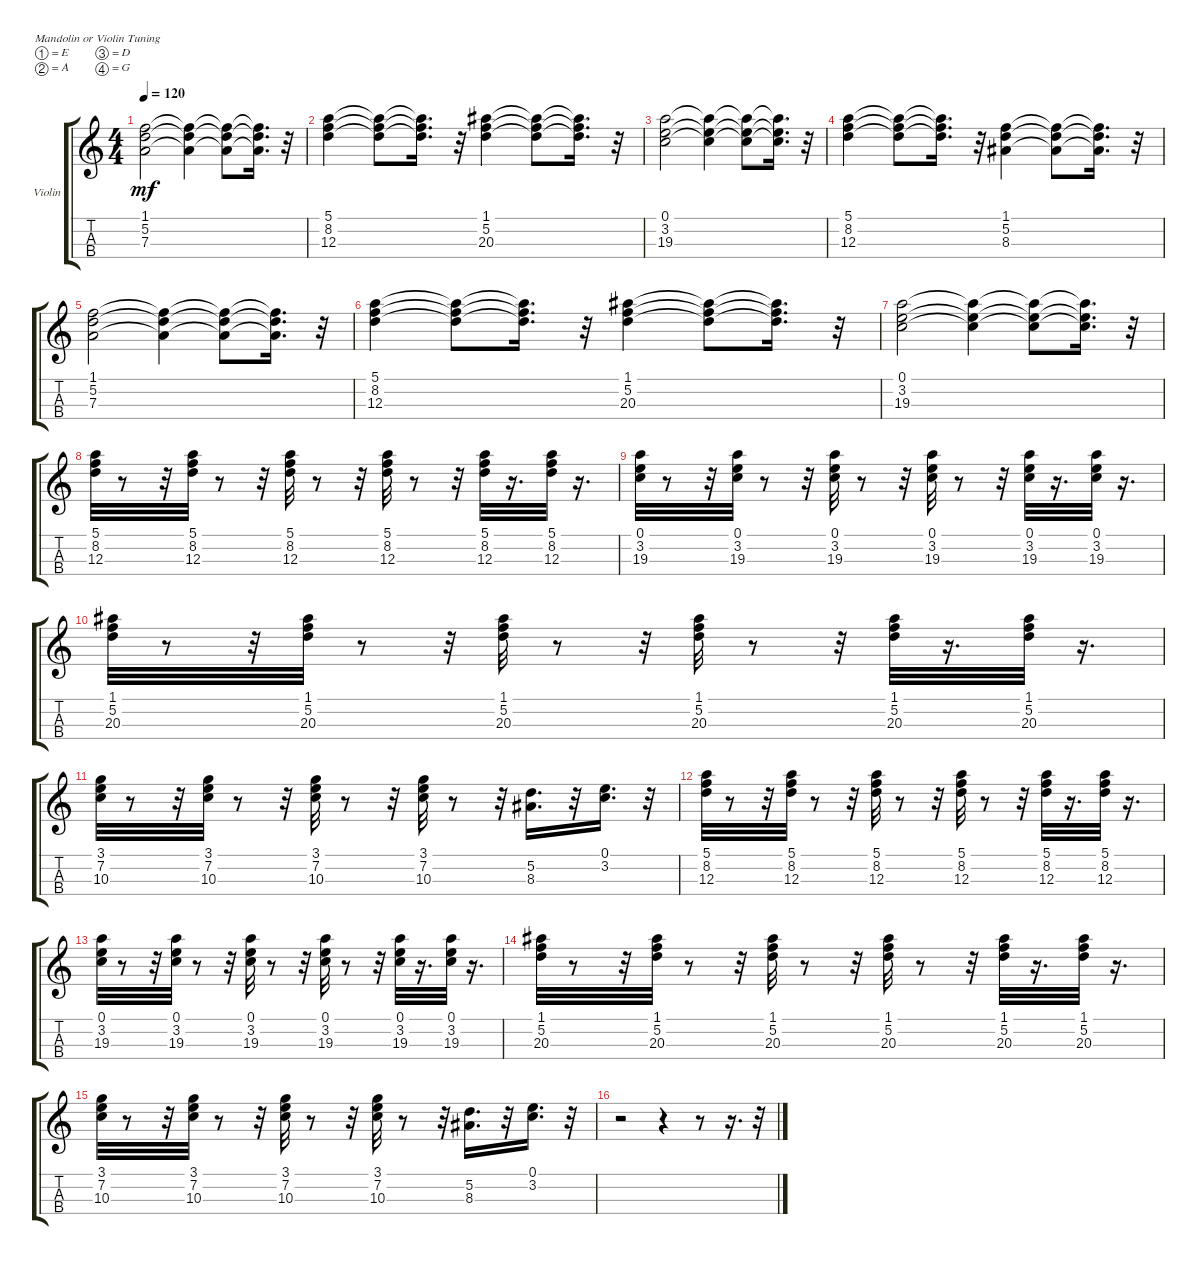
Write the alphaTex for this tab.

\bracketExtendMode groupsimilarinstruments
\firstSystemTrackNameOrientation horizontal
\otherSystemsTrackNameOrientation horizontal
\track ("" "Violin") {instrument violin}
\staff {score tabs}
\tuning (E5 A4 D4 G3)
\ts (4 4)
\tempo 120
\clef g2
\ks c
(1.1 5.2 7.3).2{dy mf} (1.1{t} 5.2{t} 7.3{t}).4 (1.1{t} 5.2{t} 7.3{t}).8 (1.1{t} 5.2{t} 7.3{t}).16{d} r.32 |
(5.1 8.2 12.3).4 (5.1{t} 8.2{t} 12.3{t}).8 (5.1{t} 8.2{t} 12.3{t}).16{d} r.32 (5.2 1.1 20.3).4 (5.2{t} 1.1{t} 20.3{t}).8 (5.2{t} 1.1{t} 20.3{t}).16{d} r.32 |
(3.2 0.1 19.3).2 (3.2{t} 0.1{t} 19.3{t}).4 (3.2{t} 0.1{t} 19.3{t}).8 (3.2{t} 0.1{t} 19.3{t}).16{d} r.32 |
(5.1 8.2 12.3).4 (5.1{t} 8.2{t} 12.3{t}).8 (5.1{t} 8.2{t} 12.3{t}).16{d} r.32 (1.1 5.2 8.3).4 (1.1{t} 5.2{t} 8.3{t}).8 (1.1{t} 5.2{t} 8.3{t}).16{d} r.32 |
(1.1 5.2 7.3).2 (1.1{t} 5.2{t} 7.3{t}).4 (1.1{t} 5.2{t} 7.3{t}).8 (1.1{t} 5.2{t} 7.3{t}).16{d} r.32 |
(5.1 8.2 12.3).4 (5.1{t} 8.2{t} 12.3{t}).8 (5.1{t} 8.2{t} 12.3{t}).16{d} r.32 (5.2 1.1 20.3).4 (5.2{t} 1.1{t} 20.3{t}).8 (5.2{t} 1.1{t} 20.3{t}).16{d} r.32 |
(3.2 0.1 19.3).2 (3.2{t} 0.1{t} 19.3{t}).4 (3.2{t} 0.1{t} 19.3{t}).8 (3.2{t} 0.1{t} 19.3{t}).16{d} r.32 |
(5.1 8.2 12.3).32 r.8 r.32 (5.1 8.2 12.3).32 r.8 r.32 (5.1 8.2 12.3).32 r.8 r.32 (5.1 8.2 12.3).32 r.8 r.32 (5.1 8.2 12.3).32 r.16{d} (5.1 8.2 12.3).32 r.16{d} |
(0.1 3.2 19.3).32 r.8 r.32 (0.1 3.2 19.3).32 r.8 r.32 (0.1 3.2 19.3).32 r.8 r.32 (0.1 3.2 19.3).32 r.8 r.32 (0.1 3.2 19.3).32 r.16{d} (0.1 3.2 19.3).32 r.16{d} |
(5.2 1.1 20.3).32 r.8 r.32 (1.1 5.2 20.3).32 r.8 r.32 (5.2 1.1 20.3).32 r.8 r.32 (5.2 1.1 20.3).32 r.8 r.32 (5.2 1.1 20.3).32 r.16{d} (5.2 1.1 20.3).32 r.16{d} |
(3.1 7.2 10.3).32 r.8 r.32 (3.1 7.2 10.3).32 r.8 r.32 (3.1 7.2 10.3).32 r.8 r.32 (3.1 7.2 10.3).32 r.8 r.32 (5.2 8.3).16{d} r.32 (0.1 3.2).16{d} r.32 |
(5.1 8.2 12.3).32 r.8 r.32 (5.1 8.2 12.3).32 r.8 r.32 (5.1 8.2 12.3).32 r.8 r.32 (5.1 8.2 12.3).32 r.8 r.32 (5.1 8.2 12.3).32 r.16{d} (5.1 8.2 12.3).32 r.16{d} |
(0.1 3.2 19.3).32 r.8 r.32 (0.1 3.2 19.3).32 r.8 r.32 (0.1 3.2 19.3).32 r.8 r.32 (0.1 3.2 19.3).32 r.8 r.32 (0.1 3.2 19.3).32 r.16{d} (0.1 3.2 19.3).32 r.16{d} |
(5.2 1.1 20.3).32 r.8 r.32 (1.1 5.2 20.3).32 r.8 r.32 (5.2 1.1 20.3).32 r.8 r.32 (5.2 1.1 20.3).32 r.8 r.32 (5.2 1.1 20.3).32 r.16{d} (5.2 1.1 20.3).32 r.16{d} |
(3.1 7.2 10.3).32 r.8 r.32 (3.1 7.2 10.3).32 r.8 r.32 (3.1 7.2 10.3).32 r.8 r.32 (3.1 7.2 10.3).32 r.8 r.32 (5.2 8.3).16{d} r.32 (0.1 3.2).16{d} r.32 |
r.2 r.4 r.8 r.16{d} r.32
